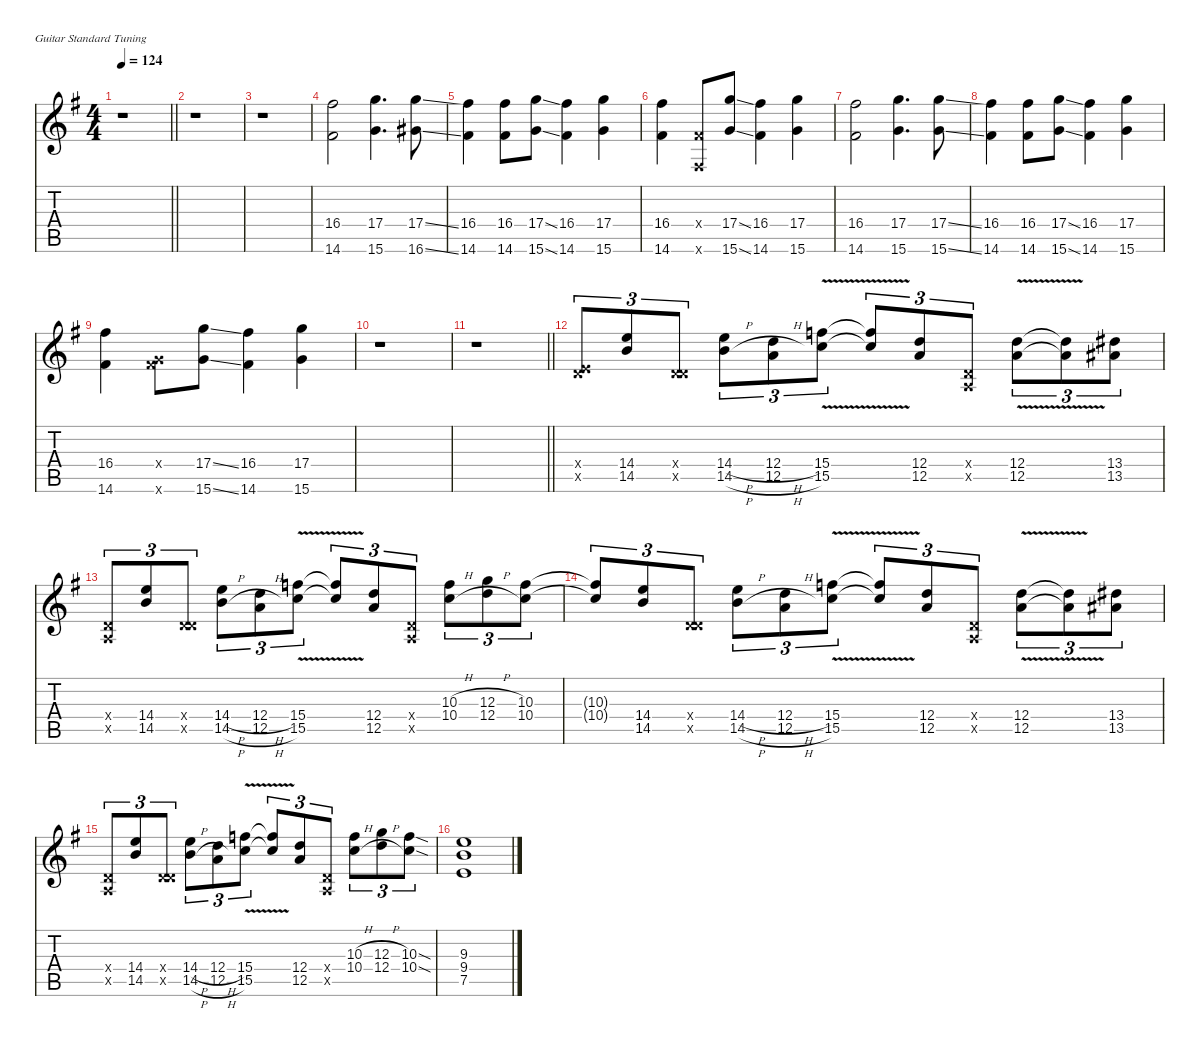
\defaultSystemsLayout 4
\hideDynamics
\bracketExtendMode nobrackets
\singleTrackTrackNamePolicy hidden
\multiTrackTrackNamePolicy hidden
\otherSystemsTrackNameOrientation horizontal
\track ("Additional Gtr" "od.guit.") {instrument overdrivenguitar}
\staff {score tabs}
\tuning (E4 B3 G3 D3 A2 E2)
\ts (4 4)
\tempo 124
\clef g2
\barLineRight lightlight
\ks g
r.1{dy mf beam Down} |
r.1{beam Down} |
r.1{beam Down} |
(16.4{acc #} 14.6{acc #}).2{dy f beam Down} (17.4{acc forcenatural} 15.6{acc forcenatural}).4{d beam Down} (17.4{ss acc forcenatural} 16.6{ss acc #}).8{beam Down} |
(16.4{acc #} 14.6{acc #}).4{beam Down} (16.4{acc #} 14.6{acc #}).8{beam Down} (17.4{ss acc forcenatural} 15.6{ss acc forcenatural}).8{beam Down} (16.4{acc #} 14.6{acc #}).4{beam Down} (17.4{acc forcenatural} 15.6{acc forcenatural}).4{beam Down} |
(16.4{acc #} 14.6{acc #}).4{beam Down} (4.4{x acc #} 2.6{x acc #}).8{beam Up} (17.4{ss acc forcenatural} 15.6{ss acc forcenatural}).8{beam Up} (16.4{acc #} 14.6{acc #}).4{beam Down} (17.4{acc forcenatural} 15.6{acc forcenatural}).4{beam Down} |
(16.4{acc #} 14.6{acc #}).2{beam Down} (17.4{acc forcenatural} 15.6{acc forcenatural}).4{d beam Down} (17.4{ss acc forcenatural} 15.6{ss acc forcenatural}).8{beam Down} |
(16.4{acc #} 14.6{acc #}).4{beam Down} (16.4{acc #} 14.6{acc #}).8{beam Down} (17.4{ss acc forcenatural} 15.6{ss acc forcenatural}).8{beam Down} (16.4{acc #} 14.6{acc #}).4{beam Down} (17.4{acc forcenatural} 15.6{acc forcenatural}).4{beam Down} |
(16.4{acc #} 14.6{acc #}).4{beam Down} (4.4{x acc #} 15.6{x acc forcenatural}).8{beam Down} (17.4{ss acc forcenatural} 15.6{ss acc forcenatural}).8{beam Down} (16.4{acc #} 14.6{acc #}).4{beam Down} (17.4{acc forcenatural} 15.6{acc forcenatural}).4{beam Down} |
r.1{beam Down} |
\barLineRight lightlight
r.1{beam Down} |
(0.4{x acc forcenatural} 7.5{x acc forcenatural}).8{tu (3 2) dy fff beam Up} (14.4{acc forcenatural} 14.5{acc forcenatural}).8{tu (3 2) beam Up} (0.4{x acc forcenatural} 5.5{x acc forcenatural}).8{tu (3 2) beam Up} (14.4{h acc forcenatural} 14.5{h acc forcenatural}).8{tu (3 2) beam Down} (12.4{h acc forcenatural} 12.5{h acc forcenatural}).8{tu (3 2) beam Down} (15.4{v acc forcenatural} 15.5{v acc forcenatural}).8{tu (3 2) beam Down} (15.4{v t acc forcenatural} 15.5{v t acc forcenatural}).8{tu (3 2) dy f beam Up} (12.4{acc forcenatural} 12.5{acc forcenatural}).8{tu (3 2) dy fff beam Up} (0.4{x acc forcenatural} 0.5{x acc forcenatural}).8{tu (3 2) beam Up} (12.4{v acc forcenatural} 12.5{v acc forcenatural}).8{tu (3 2) beam Down} (12.4{v t acc forcenatural} 12.5{v t acc forcenatural}).8{tu (3 2) dy f beam Down} (13.4{acc #} 13.5{acc #}).8{tu (3 2) dy fff beam Down} |
(0.4{x acc forcenatural} 0.5{x acc forcenatural}).8{tu (3 2) beam Up} (14.4{acc forcenatural} 14.5{acc forcenatural}).8{tu (3 2) beam Up} (0.4{x acc forcenatural} 5.5{x acc forcenatural}).8{tu (3 2) beam Up} (14.4{h acc forcenatural} 14.5{h acc forcenatural}).8{tu (3 2) beam Down} (12.4{h acc forcenatural} 12.5{h acc forcenatural}).8{tu (3 2) beam Down} (15.4{v acc forcenatural} 15.5{v acc forcenatural}).8{tu (3 2) beam Down} (15.4{v t acc forcenatural} 15.5{v t acc forcenatural}).8{tu (3 2) dy f beam Up} (12.4{acc forcenatural} 12.5{acc forcenatural}).8{tu (3 2) dy fff beam Up} (0.4{x acc forcenatural} 0.5{x acc forcenatural}).8{tu (3 2) beam Up} (10.3{h acc forcenatural} 10.4{h acc forcenatural}).8{tu (3 2) beam Down} (12.3{h acc forcenatural} 12.4{h acc forcenatural}).8{tu (3 2) beam Down} (10.3{acc forcenatural} 10.4{acc forcenatural}).8{tu (3 2) beam Down} |
(10.3{t acc forcenatural} 10.4{t acc forcenatural}).8{tu (3 2) dy f beam Up} (14.4{acc forcenatural} 14.5{acc forcenatural}).8{tu (3 2) dy fff beam Up} (0.4{x acc forcenatural} 5.5{x acc forcenatural}).8{tu (3 2) beam Up} (14.4{h acc forcenatural} 14.5{h acc forcenatural}).8{tu (3 2) beam Down} (12.4{h acc forcenatural} 12.5{h acc forcenatural}).8{tu (3 2) beam Down} (15.4{v acc forcenatural} 15.5{v acc forcenatural}).8{tu (3 2) beam Down} (15.4{v t acc forcenatural} 15.5{v t acc forcenatural}).8{tu (3 2) dy f beam Up} (12.4{acc forcenatural} 12.5{acc forcenatural}).8{tu (3 2) dy fff beam Up} (0.4{x acc forcenatural} 0.5{x acc forcenatural}).8{tu (3 2) beam Up} (12.4{v acc forcenatural} 12.5{v acc forcenatural}).8{tu (3 2) beam Down} (12.4{v t acc forcenatural} 12.5{v t acc forcenatural}).8{tu (3 2) dy f beam Down} (13.4{acc #} 13.5{acc #}).8{tu (3 2) dy fff beam Down} |
(0.4{x acc forcenatural} 0.5{x acc forcenatural}).8{tu (3 2) beam Up} (14.4{acc forcenatural} 14.5{acc forcenatural}).8{tu (3 2) beam Up} (0.4{x acc forcenatural} 5.5{x acc forcenatural}).8{tu (3 2) beam Up} (14.4{h acc forcenatural} 14.5{h acc forcenatural}).8{tu (3 2) beam Down} (12.4{h acc forcenatural} 12.5{h acc forcenatural}).8{tu (3 2) beam Down} (15.4{v acc forcenatural} 15.5{v acc forcenatural}).8{tu (3 2) beam Down} (15.4{v t acc forcenatural} 15.5{v t acc forcenatural}).8{tu (3 2) dy f beam Up} (12.4{acc forcenatural} 12.5{acc forcenatural}).8{tu (3 2) dy fff beam Up} (0.4{x acc forcenatural} 0.5{x acc forcenatural}).8{tu (3 2) beam Up} (10.3{h acc forcenatural} 10.4{h acc forcenatural}).8{tu (3 2) beam Down} (12.3{h acc forcenatural} 12.4{h acc forcenatural}).8{tu (3 2) beam Down} (10.3{sod acc forcenatural} 10.4{sod acc forcenatural}).8{tu (3 2) beam Down} |
(9.3{acc forcenatural} 9.4{acc forcenatural} 7.5{acc forcenatural}).1{beam Up}
